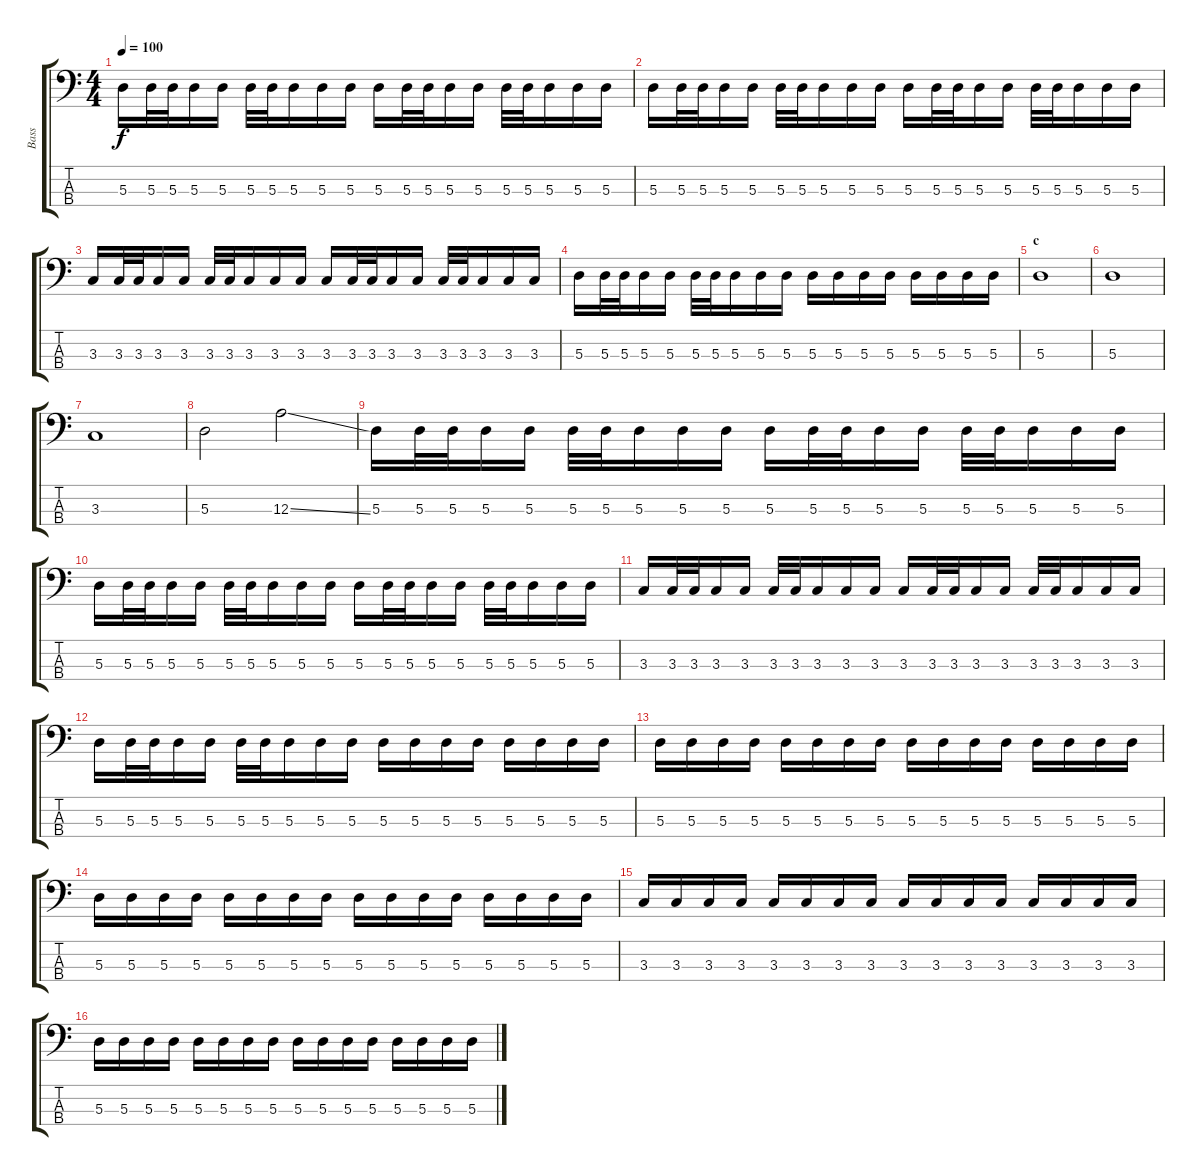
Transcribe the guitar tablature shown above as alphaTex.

\track ("Bass" "Bass") {instrument electricbassfinger}
\staff {score tabs}
\tuning (G2 D2 A1 E1) {hide}
\ts (4 4)
\tempo 100
\clef f4
\ks c
5.3.16{dy f} 5.3.32 5.3.32 5.3.16 5.3.16 5.3.32 5.3.32 5.3.16 5.3.16 5.3.16 5.3.16 5.3.32 5.3.32 5.3.16 5.3.16 5.3.32 5.3.32 5.3.16 5.3.16 5.3.16 |
5.3.16 5.3.32 5.3.32 5.3.16 5.3.16 5.3.32 5.3.32 5.3.16 5.3.16 5.3.16 5.3.16 5.3.32 5.3.32 5.3.16 5.3.16 5.3.32 5.3.32 5.3.16 5.3.16 5.3.16 |
3.3.16 3.3.32 3.3.32 3.3.16 3.3.16 3.3.32 3.3.32 3.3.16 3.3.16 3.3.16 3.3.16 3.3.32 3.3.32 3.3.16 3.3.16 3.3.32 3.3.32 3.3.16 3.3.16 3.3.16 |
5.3.16 5.3.32 5.3.32 5.3.16 5.3.16 5.3.32 5.3.32 5.3.16 5.3.16 5.3.16 5.3.16 5.3.16 5.3.16 5.3.16 5.3.16 5.3.16 5.3.16 5.3.16 |
\section ("" "c")
5.3.1 |
5.3.1 |
3.3.1 |
5.3.2 12.3{ss}.2 |
5.3.16 5.3.32 5.3.32 5.3.16 5.3.16 5.3.32 5.3.32 5.3.16 5.3.16 5.3.16 5.3.16 5.3.32 5.3.32 5.3.16 5.3.16 5.3.32 5.3.32 5.3.16 5.3.16 5.3.16 |
5.3.16 5.3.32 5.3.32 5.3.16 5.3.16 5.3.32 5.3.32 5.3.16 5.3.16 5.3.16 5.3.16 5.3.32 5.3.32 5.3.16 5.3.16 5.3.32 5.3.32 5.3.16 5.3.16 5.3.16 |
3.3.16 3.3.32 3.3.32 3.3.16 3.3.16 3.3.32 3.3.32 3.3.16 3.3.16 3.3.16 3.3.16 3.3.32 3.3.32 3.3.16 3.3.16 3.3.32 3.3.32 3.3.16 3.3.16 3.3.16 |
5.3.16 5.3.32 5.3.32 5.3.16 5.3.16 5.3.32 5.3.32 5.3.16 5.3.16 5.3.16 5.3.16 5.3.16 5.3.16 5.3.16 5.3.16 5.3.16 5.3.16 5.3.16 |
\section ("" "")
5.3.16 5.3.16 5.3.16 5.3.16 5.3.16 5.3.16 5.3.16 5.3.16 5.3.16 5.3.16 5.3.16 5.3.16 5.3.16 5.3.16 5.3.16 5.3.16 |
5.3.16 5.3.16 5.3.16 5.3.16 5.3.16 5.3.16 5.3.16 5.3.16 5.3.16 5.3.16 5.3.16 5.3.16 5.3.16 5.3.16 5.3.16 5.3.16 |
3.3.16 3.3.16 3.3.16 3.3.16 3.3.16 3.3.16 3.3.16 3.3.16 3.3.16 3.3.16 3.3.16 3.3.16 3.3.16 3.3.16 3.3.16 3.3.16 |
5.3.16 5.3.16 5.3.16 5.3.16 5.3.16 5.3.16 5.3.16 5.3.16 5.3.16 5.3.16 5.3.16 5.3.16 5.3.16 5.3.16 5.3.16 5.3.16
